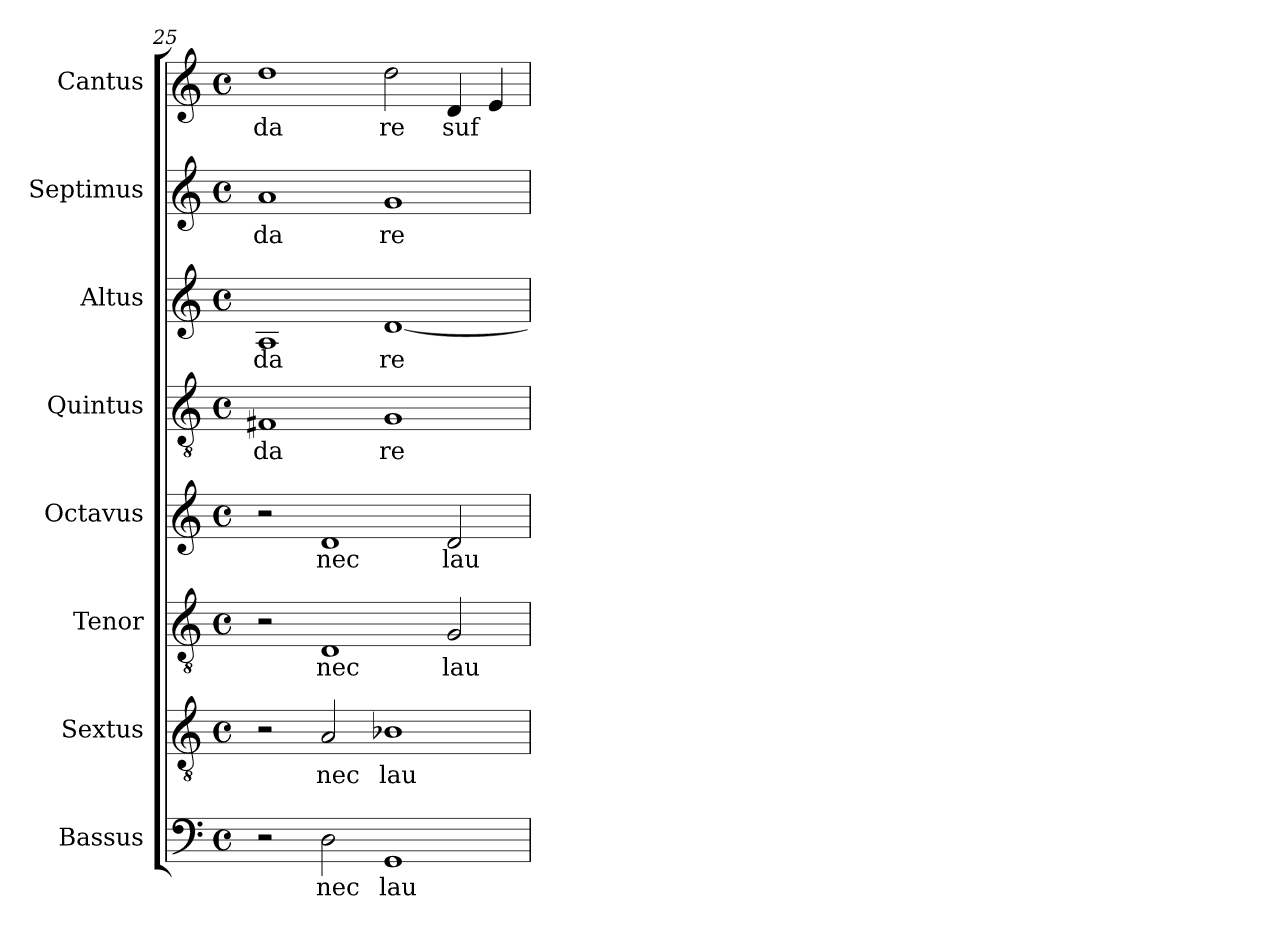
**kern	**text	**kern	**text	**kern	**text	**kern	**text	**kern	**text	**kern	**text	**kern	**text	**kern	**text
*part8	*part8	*part7	*part7	*part6	*part6	*part5	*part5	*part4	*part4	*part3	*part3	*part2	*part2	*part1	*part1
*staff8	*staff8	*staff7	*staff7	*staff6	*staff6	*staff5	*staff5	*staff4	*staff4	*staff3	*staff3	*staff2	*staff2	*staff1	*staff1
*I"Bassus	*	*I"Sextus	*	*I"Tenor	*	*I"Octavus	*	*I"Quintus	*	*I"Altus	*	*I"Septimus	*	*I"Cantus	*
*clefF4	*	*clefGv2	*	*clefGv2	*	*clefG2	*	*clefGv2	*	*clefG2	*	*clefG2	*	*clefG2	*
*	*	*	*	*	*	*	*	*	*	*	*	*k[]	*	*	*
*	*	*	*	*	*	*	*	*	*	*	*	*C:	*	*	*
*M4/4	*	*M4/4	*	*M4/4	*	*M4/4	*	*M4/4	*	*M4/4	*	*M4/4	*	*M4/4	*
*met(c)	*	*met(c)	*	*met(c)	*	*met(c)	*	*met(c)	*	*met(c)	*	*met(c)	*	*met(c)	*
=25	=25	=25	=25	=25	=25	=25	=25	=25	=25	=25	=25	=25	=25	=25	=25
!	!	!	!	!	!	!	!	!	!LO:LY:b:cj	!	!LO:LY:b:cj	!	!LO:LY:b:cj	!	!LO:LY:b:cj
2r	.	2r	.	2r	.	2r	.	1F#X	da	1A	da	1a	da	1dd	da
!	!LO:LY:b:cj	!	!LO:LY:b:cj	!	!LO:LY:b:cj	!	!LO:LY:b:cj	!	!	!	!	!	!	!	!
2D\	nec	2A/	nec	1D	nec	1d	nec	.	.	.	.	.	.	.	.
!	!LO:LY:b:cj	!	!LO:LY:b:cj	!	!	!	!	!	!LO:LY:b:cj	!	!LO:LY:b:cj	!	!LO:LY:b:cj	!	!LO:LY:b:cj
1GG	lau	1B-X	lau	.	.	.	.	1G	re	[<1d	re	1g	re	2dd\	re
!	!	!	!	!	!LO:LY:b:cj	!	!LO:LY:b:cj	!	!	!	!	!	!	!	!LO:LY:b
.	.	.	.	2G/	lau-	2d/	lau	.	.	.	.	.	.	4d/	suf
.	.	.	.	.	.	.	.	.	.	.	.	.	.	4e/	.
=	=	=	=	=	=	=	=	=	=	=	=	=	=	=	=
*-	*-	*-	*-	*-	*-	*-	*-	*-	*-	*-	*-	*-	*-	*-	*-
